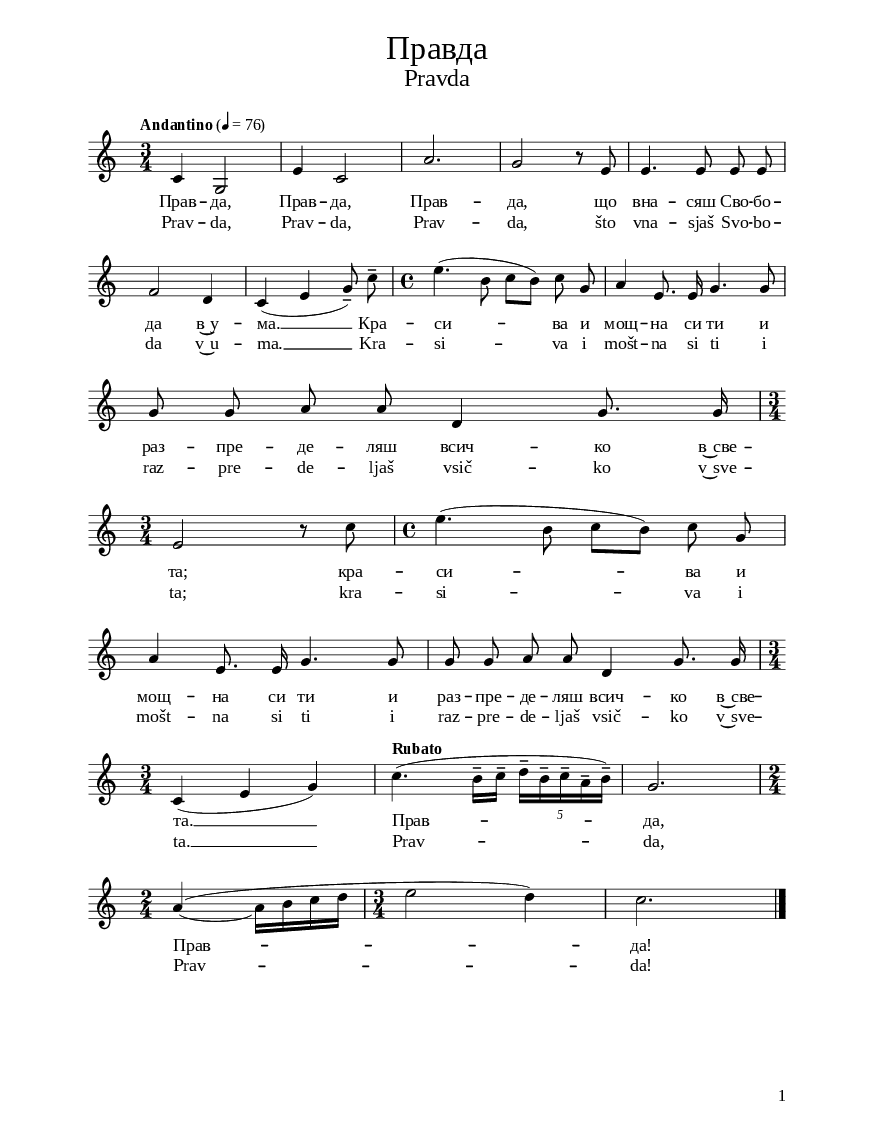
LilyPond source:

\version "2.24.2"

\include "include/globals.ily"

\bookpart {
  \label #'ref132
  \tocItem \markup "Правда – Pravda"
  \include "include/bookpart-paper.ily"
  \score {
    \include "include/score-layout.ily"


    \new Voice \absolute {
      \clef treble
      \key c \major
      \time 3/4
      \tempoFunc "Andantino" 4 "76"
      \autoBeamOff
      c'4  g2 | % 2
      e'4  c'2 | % 3
      a'2. | % 4
      g'2 r8  e'8 | % 5
      e'4.  e'8  e'8  e'8 \break | % 6
      f'2  d'4 | % 7
      c'4 (  e'4  g'8 ) --   c''8 -- | % 8
      \time 4/4  | % 8
      e''4. (  b'8  c''8 [  b'8 ] )
      c''8  g'8  | % 9
      a'4  e'8.  e'16  g'4.  g'8
      \break |
      g'8  g'8  a'8  a'8  d'4
      g'8.  g'16 | \break % 11
      \time 3/4  | % 11
      e'2 r8  c''8 | % 12
      \time 4/4  | % 12
      e''4. (  b'8  c''8 [  b'8 ) ]
      c''8  g'8 \break | % 13
      a'4  e'8.  e'16  g'4.  g'8 | % 14
      g'8  g'8  a'8  a'8  d'4
      g'8.  g'16 | \break  % 15
      \time 3/4  | % 15
      c'4 (  e'4  g'4 )  | % 16
      \tempo "Rubato" c''4. ( b'16 -- [
      c''16 -- ]
      \times 4/5  {
        d''16 -- [  b'16 --  c''16 --
        a'16 --  b'16 ) -- ]
      }
      | % 17
      g'2. \break | % 18
      \time 2/4  | % 18
      a'4 ( ~  a'16 [  b'16  c''16
      d''16 ] | % 19
      \time 3/4  | % 19
      e''2  d''4 ) |
      c''2. \bar "|."
    }

    \addlyrics {
      Прав -- да, Прав -- да, Прав -- да,
      що вна -- сяш Сво -- бо -- да в~у
      -- ма. __   Кра -- си --
      ва и мощ -- на си ти и раз --
      пре -- де -- ляш всич -- ко в~све --
      та; кра -- си --   ва и
      мощ -- на си ти и раз -- пре -- де
      -- ляш всич -- ко в~све -- та. __
      Прав --
      да, Прав --
      да!}
    \addlyrics {
      Prav -- da, Prav -- da, Prav -- da,
      što vna -- sjaš Svo -- bo -- da v~u
      -- ma.  __  Kra -- si --
      va i mošt -- na si ti i raz --
      pre -- de -- ljaš vsič -- ko v~sve --
      ta; kra -- si --   va i
      mošt -- na si ti i raz -- pre -- de
      -- ljaš vsič -- ko v~sve -- ta. __
      Prav --
      da, Prav --
      da!}

        \header {
          title = \titleFunc "Правда" "Pravda"
        }

        \midi{}

      } % score

      \pageBreak

      % include foreign translation(s) of the song
      \version "2.20.0"

\markup \fill-line { \fontsize #deTitleFontSize "Gerechtigkeit" }
\markup \null
\markup \null
\markup \fontsize #deCoupletFontSize {
  \hspace #12
  \override #`(baseline-skip . ,deCoupletBaselineSkip)

  \column {
    \line { " " }

  \line { " "Gerechtigkeit, Gerechtigkeit, Gerechtigkeit,}

  \line { " "die du Freiheit in den Verstand bringst.}

  \line { " "Schön und mächtig bist du }

  \line { " "und verteilst alles in der Welt. }

  \line { " "Gerechtigkeit, Gerechtigkeit!}

  }
}


    } % bookpart
